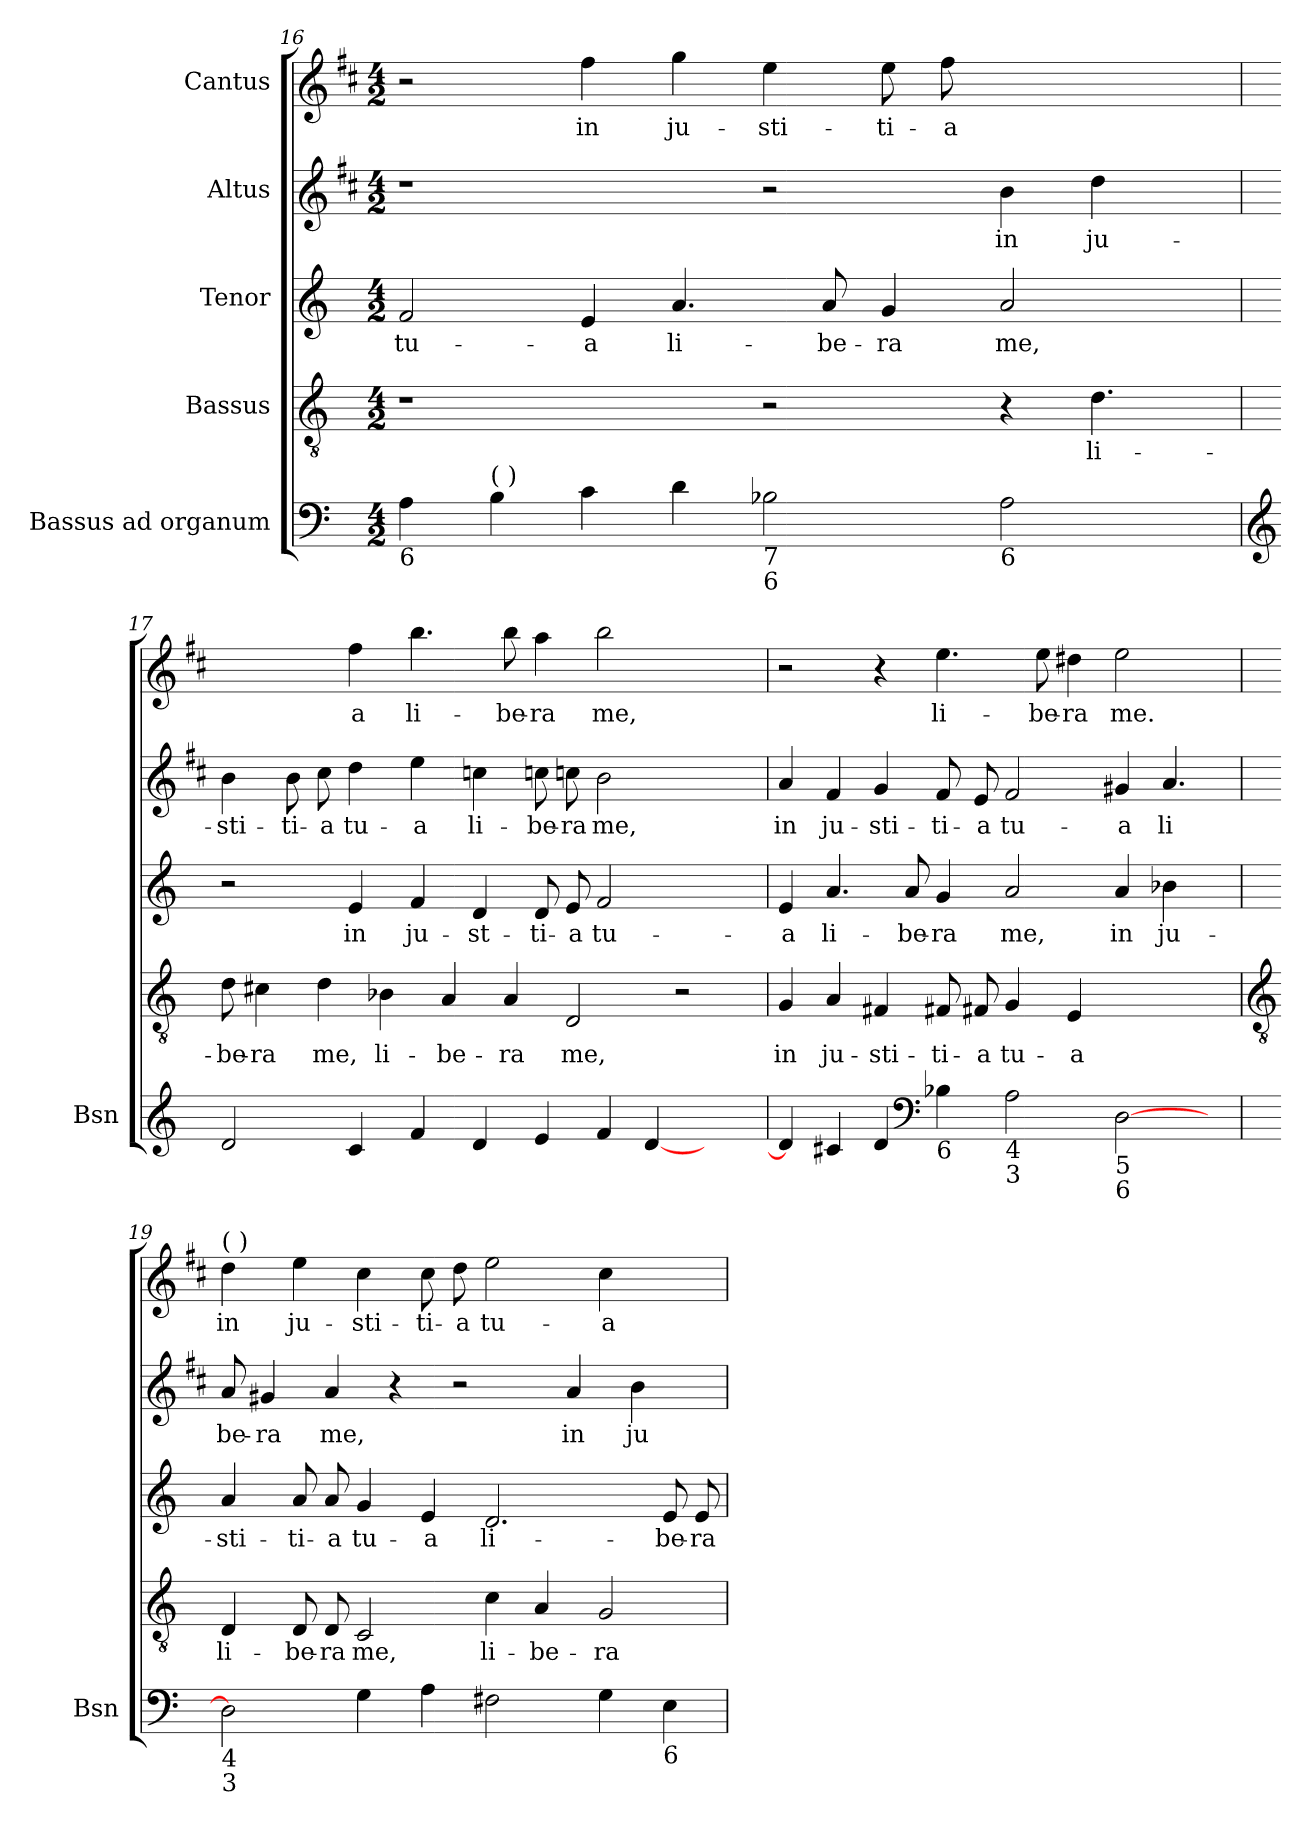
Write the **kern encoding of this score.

**kern	**kern	**text	**kern	**text	**kern	**text	**kern	**text
*part5	*part4	*part4	*part3	*part3	*part2	*part2	*part1	*part1
*staff5	*staff4	*staff4	*staff3	*staff3	*staff2	*staff2	*staff1	*staff1
*I"Bassus ad organum	*I"Bassus	*	*I"Tenor	*	*I"Altus	*	*I"Cantus	*
*I'Bsn	*	*	*	*	*	*	*	*
!!LO:LB:g=z
*clefF4	*clefGv2	*	*clefG2	*	*clefG2	*	*clefG2	*
*	*	*	*	*	*ITrd1c2	*	*ITrd1c2	*
*k[]	*k[]	*	*k[]	*	*k[]	*	*k[]	*
*C:	*C:	*	*C:	*	*C:	*	*C:	*
*M4/2	*M4/2	*	*M4/2	*	*M4/2	*	*M4/2	*
=16	=16	=16	=16	=16	=16	=16	=16	=16
!LO:TX:b:t=6	!	!	!	!	!	!	!	!
!	!	!	!	!LO:LY:b	!	!	!	!
4A	1r	.	2f	tu-	1r	.	2r	.
!LO:TX:a:t=(  )	!	!	!	!	!	!	!	!
4B	.	.	.	.	.	.	.	.
!	!	!	!	!LO:LY:b	!	!	!	!LO:LY:b
4c	.	.	4e	-a	.	.	4ee	in
!	!	!	!	!LO:LY:b	!	!	!	!LO:LY:b
4d	.	.	4.a	li-	.	.	4ff	ju-
!LO:TX:b:t=7	!	!	!	!	!	!	!	!
!LO:TX:b:t=6	!	!	!	!	!	!	!	!
!	!	!	!	!	!	!	!	!LO:LY:b
2B-X	2r	.	.	.	2r	.	4dd	-sti-
!	!	!	!	!LO:LY:b	!	!	!	!
.	.	.	8a	-be-	.	.	.	.
!	!	!	!	!LO:LY:b	!	!	!	!LO:LY:b
.	.	.	4g	-ra	.	.	8dd	-ti-
!	!	!	!	!	!	!	!	!LO:LY:b
.	.	.	.	.	.	.	8ee	-a
!LO:TX:b:t=6	!	!	!	!	!	!	!	!
!	!	!	!	!LO:LY:b	!	!LO:LY:b	!	!LO:LY:b
2A	4r	.	2a	me,	4a	in	[2ffyy	tu
!	!	!LO:LY:b	!	!	!	!LO:LY:b	!	!
.	4.d	li-	.	.	4cc	ju-	.	.
8ryy	.	.	8ryy	.	8ryy	.	8ryy	.
!!LO:LB:g=z
=17	=17	=17	=17	=17	=17	=17	=17	=17
*clefG2	*	*	*	*	*	*	*	*
!	!	!LO:LY:b	!	!	!	!LO:LY:b	!	!
2d	8d	-be-	2r	.	4a	-sti-	2ffyy]	.
!	!	!LO:LY:b	!	!	!	!	!	!
.	4c#X	-ra	.	.	.	.	.	.
!	!	!	!	!	!	!LO:LY:b	!	!
.	.	.	.	.	8a	-ti-	.	.
!	!	!LO:LY:b	!	!	!	!LO:LY:b	!	!
.	4d	me,	.	.	8b	-a	.	.
!	!	!	!	!LO:LY:b	!	!LO:LY:b	!	!LO:LY:b
4c	.	.	4e	in	4cc	tu-	4ee	a
!	!	!LO:LY:b	!	!	!	!	!	!
.	4B-X	li-	.	.	.	.	.	.
!	!	!	!	!LO:LY:b	!	!LO:LY:b	!	!LO:LY:b
4f	.	.	4f	ju-	4dd	-a	4.aa	li-
!	!	!LO:LY:b	!	!	!	!	!	!
.	4A	-be-	.	.	.	.	.	.
!	!	!	!	!LO:LY:b	!	!LO:LY:b	!	!
4d	.	.	4d	-st-	4b-X	li-	.	.
!	!	!LO:LY:b	!	!	!	!	!	!LO:LY:b
.	4A	-ra	.	.	.	.	8aa	-be-
!	!	!	!	!LO:LY:b	!	!LO:LY:b	!	!LO:LY:b
4e	.	.	8d	-ti-	8b-X	-be-	4gg	-ra
!	!	!LO:LY:b	!	!LO:LY:b	!	!LO:LY:b	!	!
.	2D	me,	8e	-a	8b-X	-ra	.	.
!	!	!	!	!LO:LY:b	!	!LO:LY:b	!	!LO:LY:b
4f	.	.	2f	tu-	2a	me,	2aa	me,
[4d	.	.	.	.	.	.	.	.
.	2r	.	.	.	.	.	.	.
4.ryy	.	.	4.ryy	.	4.ryy	.	4.ryy	.
=18	=18	=18	=18	=18	=18	=18	=18	=18
!	!	!LO:LY:b	!	!LO:LY:b	!	!LO:LY:b	!	!
4d]	4G	in	4e	-a	4g	in	2r	.
!	!	!LO:LY:b	!	!LO:LY:b	!	!LO:LY:b	!	!
4c#X	4A	ju-	4.a	li-	4e	ju-	.	.
!	!	!LO:LY:b	!	!	!	!LO:LY:b	!	!
4d	4F#X	-sti-	.	.	4f	-sti-	4r	.
!	!	!	!	!LO:LY:b	!	!	!	!
.	.	.	8a	-be-	.	.	.	.
*clefF4	*	*	*	*	*	*	*	*
!LO:TX:b:t=6	!	!	!	!	!	!	!	!
!	!	!LO:LY:b	!	!LO:LY:b	!	!LO:LY:b	!	!LO:LY:b
4B-X	8F#X	-ti-	4g	-ra	8e	-ti-	4.dd	li-
!	!	!LO:LY:b	!	!	!	!LO:LY:b	!	!
.	8F#X	-a	.	.	8d	-a	.	.
!LO:TX:b:t=4	!	!	!	!	!	!	!	!
!LO:TX:b:t=3	!	!	!	!	!	!	!	!
!	!	!LO:LY:b	!	!LO:LY:b	!	!LO:LY:b	!	!
2A	4G	tu-	2a	me,	2e	tu-	.	.
!	!	!	!	!	!	!	!	!LO:LY:b
.	.	.	.	.	.	.	8dd	-be-
!	!	!LO:LY:b	!	!	!	!	!	!LO:LY:b
.	4E	-a	.	.	.	.	4cc#X	-ra
!LO:TX:b:t=5	!	!	!	!	!	!	!	!
!LO:TX:b:t=6	!	!	!	!	!	!	!	!
!	!	!	!	!LO:LY:b	!	!LO:LY:b	!	!LO:LY:b
[2D	2ryy	.	4a	in	4f#X	-a	2dd	me.
!	!	!	!	!LO:LY:b	!	!LO:LY:b	!	!
.	.	.	4b-X	ju-	4.g	li	.	.
8ryy	8ryy	.	8ryy	.	.	.	8ryy	.
!!LO:LB:g=z
=19	=19	=19	=19	=19	=19	=19	=19	=19
*	*clefGv2	*	*	*	*	*	*	*
!	!	!	!	!	!	!	!LO:TX:a:t=(  )	!
!LO:TX:b:t=4	!	!	!	!	!	!	!	!
!LO:TX:b:t=3	!	!	!	!	!	!	!	!
!	!	!LO:LY:b	!	!LO:LY:b	!	!LO:LY:b	!	!LO:LY:b
2D]	4D	li-	4a	-sti-	8g	be-	4cc	in
!	!	!	!	!	!	!LO:LY:b	!	!
.	.	.	.	.	4f#X	-ra	.	.
!	!	!LO:LY:b	!	!LO:LY:b	!	!	!	!LO:LY:b
.	8D	-be-	8a	-ti-	.	.	4dd	ju-
!	!	!LO:LY:b	!	!LO:LY:b	!	!LO:LY:b	!	!
.	8D	-ra	8a	-a	4g	me,	.	.
!	!	!LO:LY:b	!	!LO:LY:b	!	!	!	!LO:LY:b
4G	2C	me,	4g	tu-	.	.	4b	-sti-
.	.	.	.	.	4r	.	.	.
!	!	!	!	!LO:LY:b	!	!	!	!LO:LY:b
4A	.	.	4e	-a	.	.	8b	-ti-
!	!	!	!	!	!	!	!	!LO:LY:b
.	.	.	.	.	2r	.	8cc	-a
!	!	!LO:LY:b	!	!LO:LY:b	!	!	!	!LO:LY:b
2F#X	4c	li-	2.d	li-	.	.	2dd	tu-
!	!	!LO:LY:b	!	!	!	!	!	!
.	4A	-be-	.	.	.	.	.	.
!	!	!	!	!	!	!LO:LY:b	!	!
.	.	.	.	.	4g	in	.	.
!	!	!LO:LY:b	!	!	!	!	!	!LO:LY:b
4G	2G	-ra	.	.	.	.	4b	-a
!	!	!	!	!	!	!LO:LY:b	!	!
.	.	.	.	.	4a	ju-	.	.
!LO:TX:b:t=6	!	!	!	!	!	!	!	!
!	!	!	!	!LO:LY:b	!	!	!	!LO:LY:b
4E	.	.	8e	-be-	.	.	[4ccyy	li
!	!	!	!	!LO:LY:b	!	!	!	!
.	.	.	8e	-ra	8ryy	.	.	.
=	=	=	=	=	=	=	=	=
*-	*-	*-	*-	*-	*-	*-	*-	*-
